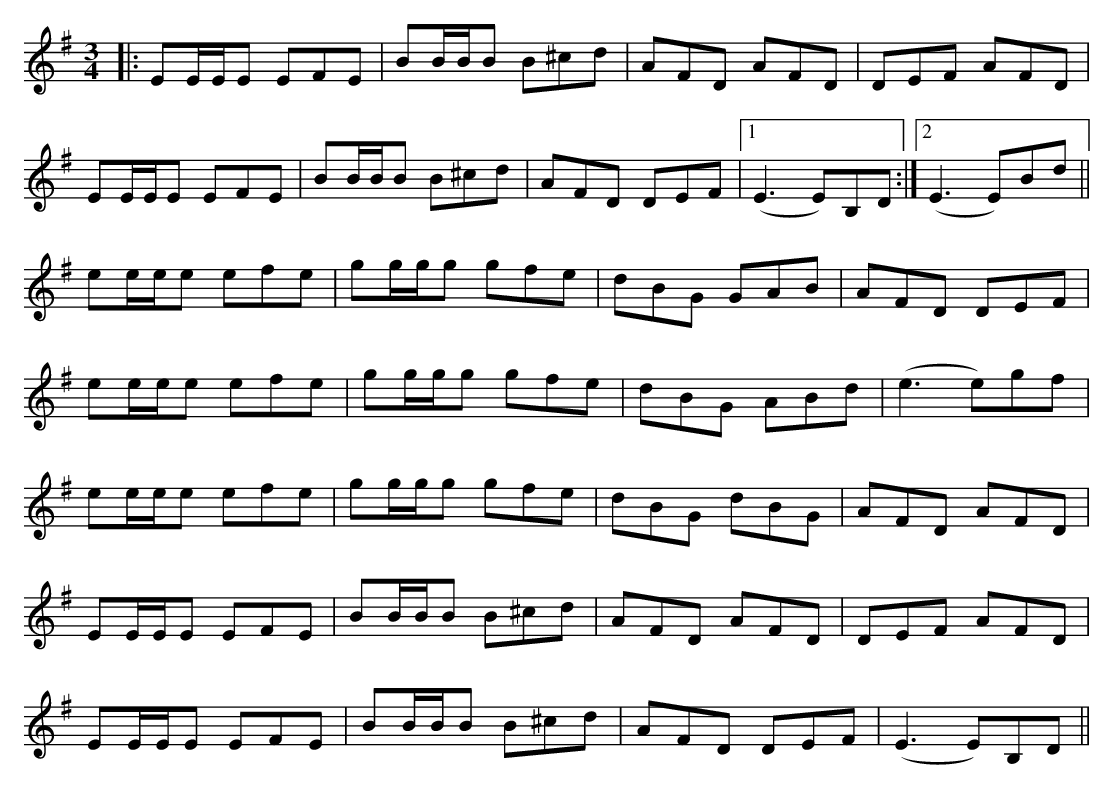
X:1
M:3/4
K:Emin
|:EE/E/E EFE|BB/B/B B^cd|AFD AFD|DEF AFD|
EE/E/E EFE|BB/B/B B^cd|AFD DEF|1 (E3 E)B,D:|2 (E3 E)Bd||
ee/e/e efe|gg/g/g gfe|dBG GAB|AFD DEF|
ee/e/e efe|gg/g/g gfe|dBG ABd|(e3 e)gf|
ee/e/e efe|gg/g/g gfe|dBG dBG|AFD AFD|
EE/E/E EFE|BB/B/B B^cd|AFD AFD|DEF AFD|
EE/E/E EFE|BB/B/B B^cd|AFD DEF|(E3 E)B,D||
